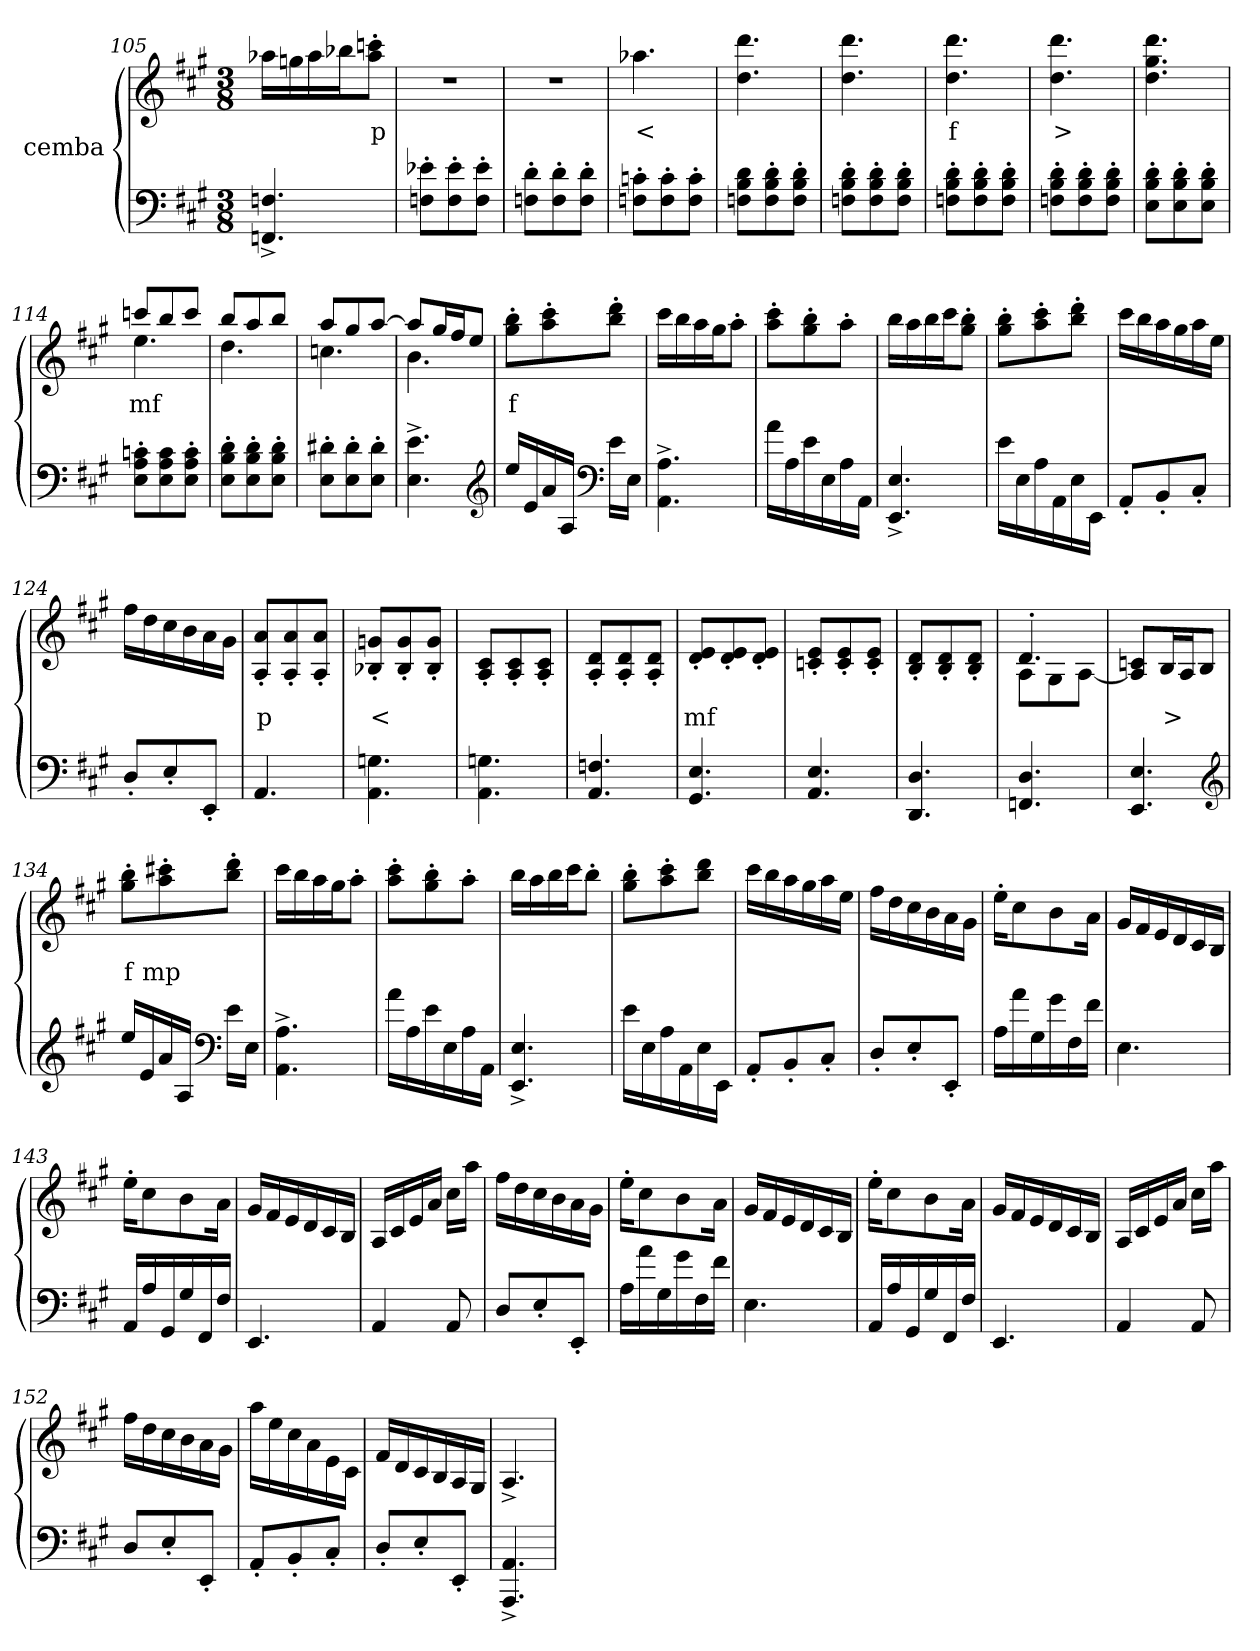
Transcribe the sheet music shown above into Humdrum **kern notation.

**kern	**kern	**text
*part2	*part1	*part1
*staff2	*staff1	*staff1
*I"cemba	*I"cemba	*
*clefF4	*clefG2	*
*k[f#c#g#]	*k[f#c#g#]	*
*M3/8	*M3/8	*
=105	=105	=105
4.FFn/^> 4.Fn/^>	16aa-X\LL	.
.	16ggn\	.
.	16aa-\	.
.	16bb-X\J	.
.	8aa-\'> 8cccn\'>J	p
=106	=106	=106
8Fn\'> 8e-X\'>L	4.r	.
8F\'> 8e-\'>	.	.
8F\'> 8e-\'>J	.	.
=107	=107	=107
8Fn\'> 8d\'>L	4.r	.
8F\'> 8d\'>	.	.
8F\'> 8d\'>J	.	.
=108	=108	=108
8Fn\'> 8cn\'>L	4.aa-X\	<
8F\'> 8c\'>	.	.
8F\'> 8c\'>J	.	.
=109	=109	=109
8Fn\ 8B\ 8d\L	4.dd\ 4.ddd\	.
8F\'> 8B\'> 8d\'>	.	.
8F\'> 8B\'> 8d\'>J	.	.
=110	=110	=110
8Fn\'> 8B\'> 8d\'>L	4.dd\ 4.ddd\	.
8F\'> 8B\'> 8d\'>	.	.
8F\'> 8B\'> 8d\'>J	.	.
=111	=111	=111
8Fn\'> 8B\'> 8d\'>L	4.dd\ 4.ddd\	f
8F\'> 8B\'> 8d\'>	.	.
8F\'> 8B\'> 8d\'>J	.	.
=112	=112	=112
8Fn\'> 8B\'> 8d\'>L	4.dd\ 4.ddd\	>
8F\'> 8B\'> 8d\'>	.	.
8F\'> 8B\'> 8d\'>J	.	.
=113	=113	=113
8E\'> 8B\'> 8d\'>L	4.dd\ 4.gg#\ 4.ddd\	.
8E\'> 8B\'> 8d\'>	.	.
8E\'> 8B\'> 8d\'>J	.	.
=114	=114	=114
*	*^	*
8E\'> 8A\'> 8cn\'>L	8cccn/L	4.ee\	mf
8E\ 8A\ 8c\	8bb/	.	.
8E\'> 8A\'> 8c\'>J	8ccc/J	.	.
=115	=115	=115	=115
8E\'> 8B\'> 8d\'>L	8bb/L	4.dd\	.
8E\'> 8B\'> 8d\'>	8aa/	.	.
8E\'> 8B\'> 8d\'>J	8bb/J	.	.
=116	=116	=116	=116
8E\'> 8d#X\'>L	8aa/L	4.ccn\	.
8E\'> 8d#\'>	8gg#/	.	.
8E\'> 8d#\'>J	[8aa/J	.	.
=117	=117	=117	=117
4.E\^> 4.e\^>	8aa/L]	4.b\	.
.	16gg#/L	.	.
.	16ff#/J	.	.
.	8ee/J	.	.
*	*v	*v	*
*clefG2	*	*
=118	=118	=118
16ee/LL	8gg#\'> 8bb\'>L	f
16e/	.	.
16a/	8aa\'> 8ccc#\'>	.
16A/JJ	.	.
*clefF4	*	*
16e\LL	8bb\'> 8ddd\'>J	.
16E\JJ	.	.
=119	=119	=119
4.AA\^> 4.A\^>	16ccc#\LL	.
.	16bb\	.
.	16aa\	.
.	16gg#\J	.
.	8aa'>\J	.
=120	=120	=120
16a\LL	8aa\'> 8ccc#\'>L	.
16A\	.	.
16e\	8gg#\'> 8bb\'>	.
16E\	.	.
16A\	8aa'>\J	.
16AA\JJ	.	.
=121	=121	=121
4.EE/^> 4.E/^>	16bb\LL	.
.	16aa\	.
.	16bb\	.
.	16ccc#\J	.
.	8gg#\'> 8bb\'>J	.
=122	=122	=122
16e\LL	8gg#\'> 8bb\'>L	.
16E\	.	.
16A\	8aa\'> 8ccc#\'>	.
16AA\	.	.
16E\	8bb\'> 8ddd\'>J	.
16EE\JJ	.	.
=123	=123	=123
8AA'>/L	16ccc#\LL	.
.	16bb\	.
8BB'>/	16aa\	.
.	16gg#\	.
8C#'>/J	16aa\	.
.	16ee\JJ	.
=124	=124	=124
8D'>/L	16ff#\LL	.
.	16dd\	.
8E'>/	16cc#\	.
.	16b\	.
8EE'>/J	16a\	.
.	16g#\JJ	.
=125	=125	=125
4.AA/	8A/'> 8a/'>L	p
.	8A/'> 8a/'>	.
.	8A/'> 8a/'>J	.
=126	=126	=126
4.AA\ 4.Gn\	8B-X/'> 8gn/'>L	<
.	8B-/'> 8g/'>	.
.	8B-/'> 8g/'>J	.
=127	=127	=127
4.AA\ 4.Gn\	8A/'> 8c#/'>L	.
.	8A/'> 8c#/'>	.
.	8A/'> 8c#/'>J	.
=128	=128	=128
4.AA/ 4.Fn/	8A/'> 8d/'>L	.
.	8A/'> 8d/'>	.
.	8A/'> 8d/'>J	.
=129	=129	=129
4.GG#/ 4.E/	8d/'> 8e/'>L	mf
.	8d/'> 8e/'>	.
.	8d/'> 8e/'>J	.
=130	=130	=130
4.AA/ 4.E/	8cn/'> 8e/'>L	.
.	8c/'> 8e/'>	.
.	8c/'> 8e/'>J	.
=131	=131	=131
4.DD/ 4.D/	8B/'> 8d/'>L	.
.	8B/'> 8d/'>	.
.	8B/'> 8d/'>J	.
=132	=132	=132
*	*^	*
4.FFn/ 4.D/	4.d'>/	8A\L	.
.	.	8G#\	.
.	.	[8A\J	.
*	*v	*v	*
=133	=133	=133
4.EE/ 4.E/	8A/] 8cn/L	.
.	16B/L	>
.	16A/J	.
.	8B/J	.
*clefG2	*	*
=134	=134	=134
16ee/LL	8gg#\'> 8bb\'>L	f
16e/	.	.
16a/	8aa\'> 8ccc#X\'>	mp
16A/JJ	.	.
*clefF4	*	*
16e\LL	8bb\'> 8ddd\'>J	.
16E\JJ	.	.
=135	=135	=135
4.AA\^> 4.A\^>	16ccc#\LL	.
.	16bb\	.
.	16aa\	.
.	16gg#\J	.
.	8aa'>\J	.
=136	=136	=136
16a\LL	8aa\'> 8ccc#\'>L	.
16A\	.	.
16e\	8gg#\'> 8bb\'>	.
16E\	.	.
16A\	8aa'>\J	.
16AA\JJ	.	.
=137	=137	=137
4.EE/^> 4.E/^>	16bb\LL	.
.	16aa\	.
.	16bb\	.
.	16ccc#\J	.
.	8bb'>\J	.
=138	=138	=138
16e\LL	8gg#\'> 8bb\'>L	.
16E\	.	.
16A\	8aa\'> 8ccc#\'>	.
16AA\	.	.
16E\	8bb\ 8ddd\J	.
16EE\JJ	.	.
=139	=139	=139
8AA'>/L	16ccc#\LL	.
.	16bb\	.
8BB'>/	16aa\	.
.	16gg#\	.
8C#'>/J	16aa\	.
.	16ee\JJ	.
=140	=140	=140
8D'>/L	16ff#\LL	.
.	16dd\	.
8E'>/	16cc#\	.
.	16b\	.
8EE'>/J	16a\	.
.	16g#\JJ	.
=141	=141	=141
16A\LL	16ee'>\KL	.
16a\	8cc#\	.
16G#\	.	.
16g#\	8b\	.
16F#\	.	.
16f#\JJ	16a\Jk	.
=142	=142	=142
4.E\	16g#/LL	.
.	16f#/	.
.	16e/	.
.	16d/	.
.	16c#/	.
.	16B/JJ	.
=143	=143	=143
16AA/LL	16ee'>\KL	.
16A/	8cc#\	.
16GG#/	.	.
16G#/	8b\	.
16FF#/	.	.
16F#/JJ	16a\Jk	.
=144	=144	=144
4.EE/	16g#/LL	.
.	16f#/	.
.	16e/	.
.	16d/	.
.	16c#/	.
.	16B/JJ	.
=145	=145	=145
4AA/	16A/LL	.
.	16c#/	.
.	16e/	.
.	16a/JJ	.
8AA/	16cc#\LL	.
.	16aa\JJ	.
=146	=146	=146
8D/L	16ff#\LL	.
.	16dd\	.
8E'>/	16cc#\	.
.	16b\	.
8EE'>/J	16a\	.
.	16g#\JJ	.
=147	=147	=147
16A\LL	16ee'>\KL	.
16a\	8cc#\	.
16G#\	.	.
16g#\	8b\	.
16F#\	.	.
16f#\JJ	16a\Jk	.
=148	=148	=148
4.E\	16g#/LL	.
.	16f#/	.
.	16e/	.
.	16d/	.
.	16c#/	.
.	16B/JJ	.
=149	=149	=149
16AA/LL	16ee'>\KL	.
16A/	8cc#\	.
16GG#/	.	.
16G#/	8b\	.
16FF#/	.	.
16F#/JJ	16a\Jk	.
=150	=150	=150
4.EE/	16g#/LL	.
.	16f#/	.
.	16e/	.
.	16d/	.
.	16c#/	.
.	16B/JJ	.
=151	=151	=151
4AA/	16A/LL	.
.	16c#/	.
.	16e/	.
.	16a/JJ	.
8AA/	16cc#\LL	.
.	16aa\JJ	.
=152	=152	=152
8D/L	16ff#\LL	.
.	16dd\	.
8E'>/	16cc#\	.
.	16b\	.
8EE'>/J	16a\	.
.	16g#\JJ	.
=153	=153	=153
8AA'>/L	16aa\LL	.
.	16ee\	.
8BB'>/	16cc#\	.
.	16a\	.
8C#'>/J	16e\	.
.	16c#\JJ	.
=154	=154	=154
8D'>/L	16f#/LL	.
.	16d/	.
8E'>/	16c#/	.
.	16B/	.
8EE'>/J	16A/	.
.	16G#/JJ	.
=155	=155	=155
4.AAA/^> 4.AA/^>	4.A^>/	.
=	=	=
*-	*-	*-
